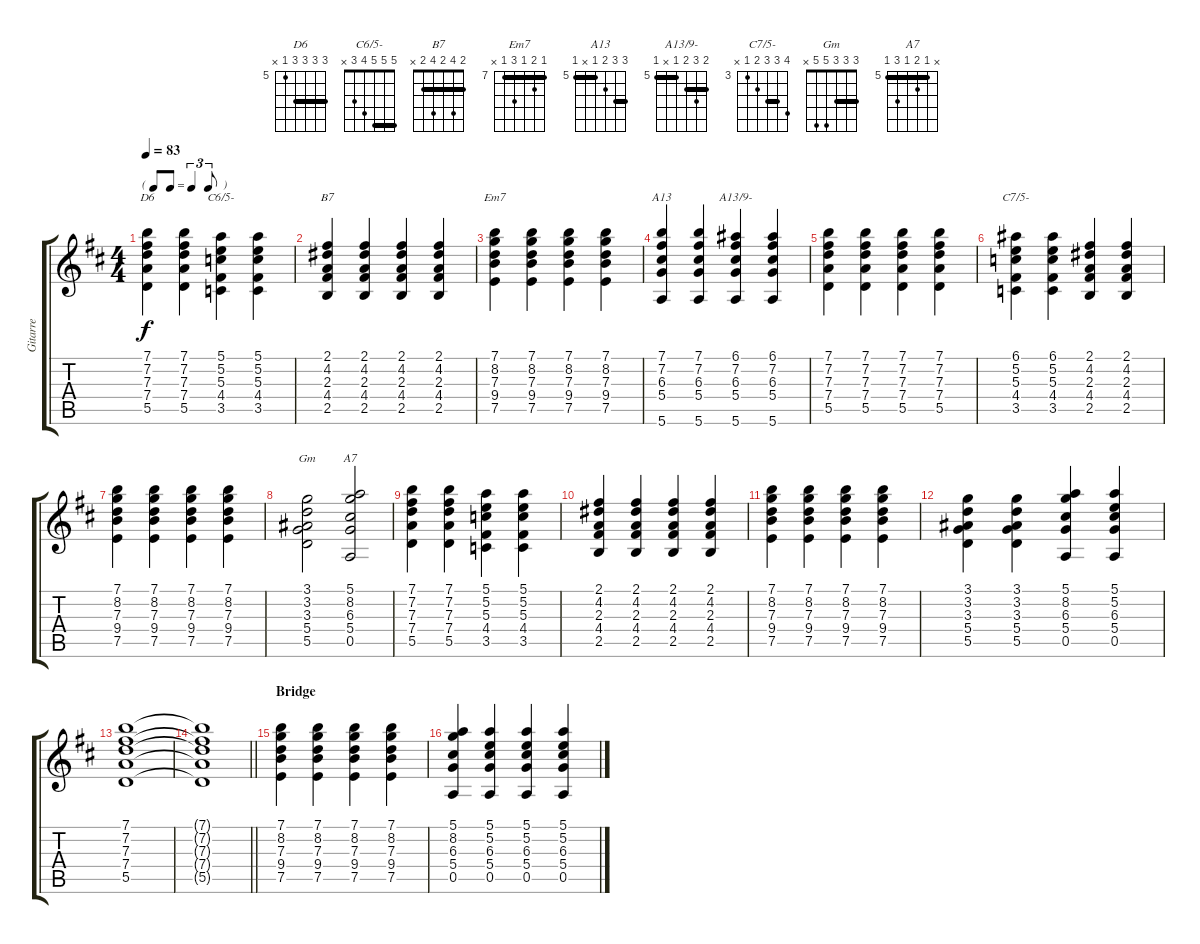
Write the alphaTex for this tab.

\track ("Gitarre" "Gitarre") {instrument electricguitarjazz}
\staff {score tabs}
\tuning (E4 B3 G3 D3 A2 E2) {hide}
\chord ("D6" 7 7 7 7 5 x) {firstfret 5 barre 7}
\chord ("C6/5-" 5 5 5 4 3 x) {barre 5}
\chord ("B7" 2 4 2 4 2 x) {barre 2}
\chord ("Em7" 7 8 7 9 7 x) {firstfret 7 barre 7}
\chord ("A13" 7 7 6 5 x 5) {firstfret 5 barre (5 7)}
\chord ("A13/9-" 6 7 6 5 x 5) {firstfret 5 barre (5 6)}
\chord ("C7/5-" 6 5 5 4 3 x) {firstfret 3 barre 5}
\chord ("Gm" 3 3 3 5 5 x) {barre 3}
\chord ("A7" x 5 6 5 7 5) {firstfret 5 barre 5}
\ts (4 4)
\tf triplet8th
\tempo 83
\clef g2
\ks d
(7.1 7.2 7.3 7.4 5.5).4{ch "D6" dy f} (7.1 7.2 7.3 7.4 5.5).4 (5.1 5.2 5.3 4.4 3.5).4{ch "C6/5-"} (5.1 5.2 5.3 4.4 3.5).4 |
(2.1 4.2 2.3 4.4 2.5).4{ch "B7"} (2.1 4.2 2.3 4.4 2.5).4 (2.1 4.2 2.3 4.4 2.5).4 (2.1 4.2 2.3 4.4 2.5).4 |
(7.1 8.2 7.3 9.4 7.5).4{ch "Em7"} (7.1 8.2 7.3 9.4 7.5).4 (7.1 8.2 7.3 9.4 7.5).4 (7.1 8.2 7.3 9.4 7.5).4 |
(7.1 7.2 6.3 5.4 5.6).4{ch "A13"} (7.1 7.2 6.3 5.4 5.6).4 (6.1 7.2 6.3 5.4 5.6).4{ch "A13/9-"} (6.1 7.2 6.3 5.4 5.6).4 |
(7.1 7.2 7.3 7.4 5.5).4 (7.1 7.2 7.3 7.4 5.5).4 (7.1 7.2 7.3 7.4 5.5).4 (7.1 7.2 7.3 7.4 5.5).4 |
(6.1 5.2 5.3 4.4 3.5).4{ch "C7/5-"} (6.1 5.2 5.3 4.4 3.5).4 (2.1 4.2 2.3 4.4 2.5).4 (2.1 4.2 2.3 4.4 2.5).4 |
(7.1 8.2 7.3 9.4 7.5).4 (7.1 8.2 7.3 9.4 7.5).4 (7.1 8.2 7.3 9.4 7.5).4 (7.1 8.2 7.3 9.4 7.5).4 |
(3.1 3.2 3.3 5.4 5.5).2{ch "Gm"} (5.1 8.2 6.3 5.4 0.5).2{ch "A7"} |
(7.1 7.2 7.3 7.4 5.5).4 (7.1 7.2 7.3 7.4 5.5).4 (5.1 5.2 5.3 4.4 3.5).4 (5.1 5.2 5.3 4.4 3.5).4 |
(2.1 4.2 2.3 4.4 2.5).4 (2.1 4.2 2.3 4.4 2.5).4 (2.1 4.2 2.3 4.4 2.5).4 (2.1 4.2 2.3 4.4 2.5).4 |
(7.1 8.2 7.3 9.4 7.5).4 (7.1 8.2 7.3 9.4 7.5).4 (7.1 8.2 7.3 9.4 7.5).4 (7.1 8.2 7.3 9.4 7.5).4 |
(3.1 3.2 3.3 5.4 5.5).4 (3.1 3.2 3.3 5.4 5.5).4 (5.1 8.2 6.3 5.4 0.5).4 (5.1 5.2 6.3 5.4 0.5).4 |
(7.1 7.2 7.3 7.4 5.5).1 |
\barLineRight lightlight
(7.1{t} 7.2{t} 7.3{t} 7.4{t} 5.5{t}).1 |
\section ("" "Bridge")
(7.1 8.2 7.3 9.4 7.5).4 (7.1 8.2 7.3 9.4 7.5).4 (7.1 8.2 7.3 9.4 7.5).4 (7.1 8.2 7.3 9.4 7.5).4 |
(5.1 8.2 6.3 5.4 0.5).4 (5.1 5.2 6.3 5.4 0.5).4 (5.1 5.2 6.3 5.4 0.5).4 (5.1 5.2 6.3 5.4 0.5).4
